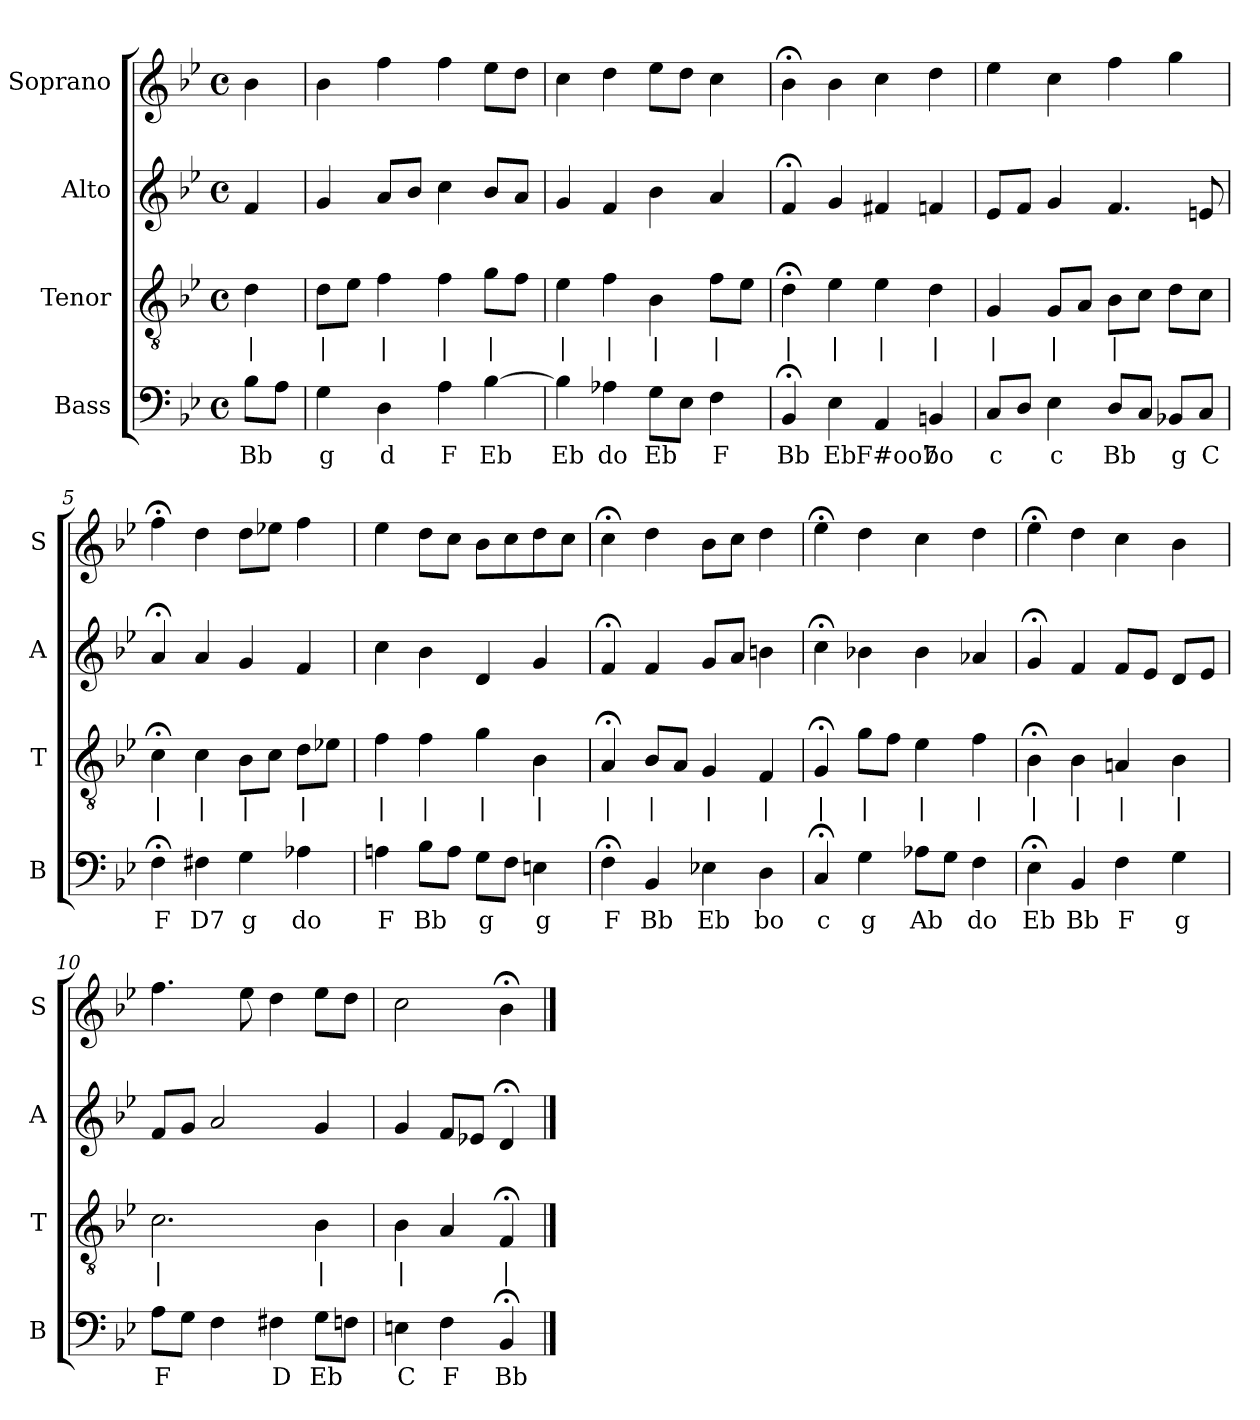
**kern	**text	**kern	**text	**kern	**kern
*part4	*part4	*part3	*part3	*part2	*part1
*staff4	*staff4	*staff3	*staff3	*staff2	*staff1
*I"Bass	*	*I"Tenor	*	*I"Alto	*I"Soprano
*I'B	*	*I'T	*	*I'A	*I'S
*clefF4	*	*clefGv2	*	*clefG2	*clefG2
*k[b-e-]	*	*k[b-e-]	*	*k[b-e-]	*k[b-e-]
*B-:	*	*B-:	*	*B-:	*B-:
*M4/4	*	*M4/4	*	*M4/4	*M4/4
*met(c)	*	*met(c)	*	*met(c)	*met(c)
*MM100	*	*MM100	*	*MM100	*MM100
=	=	=	=	=	=
8B-L	Bb	4d	|	4f	4b-
8AJ	.	.	.	.	.
=1	=1	=1	=1	=1	=1
4G	g	8dL	|	4g	4b-
.	.	8e-J	.	.	.
4D	d	4f	|	8aL	4ff
.	.	.	.	8b-J	.
4A	F	4f	|	4cc	4ff
[4B-	Eb	8gL	|	8b-L	8ee-L
.	.	8fJ	.	8aJ	8ddJ
=2	=2	=2	=2	=2	=2
4B-]	Eb	4e-	|	4g	4cc
4A-X	do	4f	|	4f	4dd
8GL	Eb	4B-	|	4b-	8ee-L
8E-J	.	.	.	.	8ddJ
4F	F	8fL	|	4a	4cc
.	.	8e-J	.	.	.
=3	=3	=3	=3	=3	=3
4BB-;<	Bb	4d;<	|	4f;<	4b-;<
4E-	Eb	4e-	|	4g	4b-
4AA	F#oo7	4e-	|	4f#X	4cc
4BBn	bo	4d	|	4fn	4dd
=4	=4	=4	=4	=4	=4
8CL	c	4G	|	8e-L	4ee-
8DJ	.	.	.	8fJ	.
4E-	c	8GL	|	4g	4cc
.	.	8AJ	.	.	.
8DL	Bb	8B-L	|	4.f	4ff
8CJ	.	8cJ	.	.	.
8BB-XL	g	8dL	.	.	4gg
8CJ	C	8cJ	.	8en	.
=5	=5	=5	=5	=5	=5
4F;<	F	4c;<	|	4a;<	4ff;<
4F#X	D7	4c	|	4a	4dd
4G	g	8B-L	|	4g	8ddL
.	.	8cJ	.	.	8ee-XJ
4A-X	do	8dL	|	4f	4ff
.	.	8e-XJ	.	.	.
=6	=6	=6	=6	=6	=6
4An	F	4f	|	4cc	4ee-
8B-L	Bb	4f	|	4b-	8ddL
8AJ	.	.	.	.	8ccJ
8GL	g	4g	|	4d	8b-L
8FJ	.	.	.	.	8cc
4En	g	4B-	|	4g	8dd
.	.	.	.	.	8ccJ
=7	=7	=7	=7	=7	=7
4F;<	F	4A;<	|	4f;<	4cc;<
4BB-	Bb	8B-L	|	4f	4dd
.	.	8AJ	.	.	.
4E-X	Eb	4G	|	8gL	8b-L
.	.	.	.	8aJ	8ccJ
4D	bo	4F	|	4bn	4dd
=8	=8	=8	=8	=8	=8
4C;<	c	4G;<	|	4cc;<	4ee-;<
4G	g	8gL	|	4b-X	4dd
.	.	8fJ	.	.	.
8A-XL	Ab	4e-	|	4b-	4cc
8GJ	.	.	.	.	.
4F	do	4f	|	4a-X	4dd
=9	=9	=9	=9	=9	=9
4E-;<	Eb	4B-;<	|	4g;<	4ee-;<
4BB-	Bb	4B-	|	4f	4dd
4F	F	4An	|	8fL	4cc
.	.	.	.	8e-J	.
4G	g	4B-	|	8dL	4b-
.	.	.	.	8e-J	.
=10	=10	=10	=10	=10	=10
8AL	F	2.c	|	8fL	4.ff
8GJ	.	.	.	8gJ	.
4F	.	.	.	2a	.
.	.	.	.	.	8ee-
4F#X	D	.	.	.	4dd
8GL	Eb	4B-	|	4g	8ee-L
8FnJ	.	.	.	.	8ddJ
=11	=11	=11	=11	=11	=11
4En	C	4B-	|	4g	2cc
4F	F	4A	.	8fL	.
.	.	.	.	8e-XJ	.
4BB-;<	Bb	4F;<	|	4d;<	4b-;<
==	==	==	==	==	==
*-	*-	*-	*-	*-	*-
